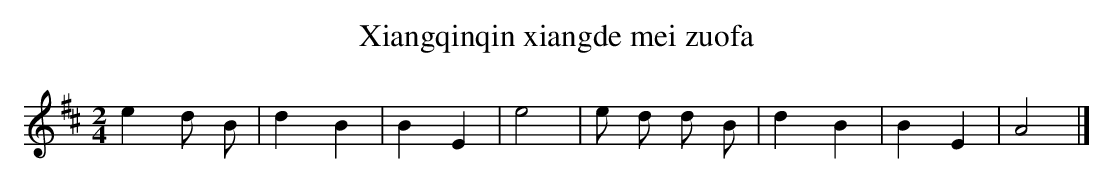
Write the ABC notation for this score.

X:1
T: Xiangqinqin xiangde mei zuofa
L: 1/4
M: 2/4
K: D
ed/ B/ [I:setbarnb 1]|
dB |
BE |
e2 |
e/ d/ d/ B/ |
dB |
BE |
A2 |]
